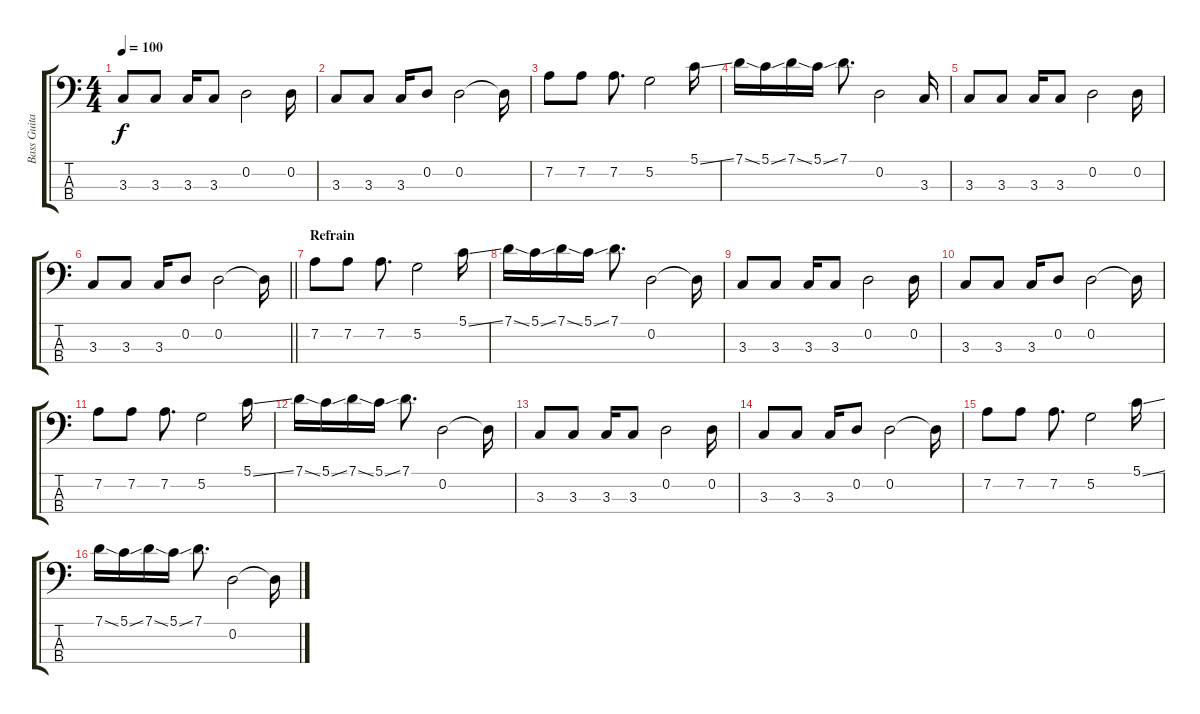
\track ("Bass Guitar" "Bass Guita") {instrument electricbassfinger}
\staff {score tabs}
\tuning (G2 D2 A1 E1) {hide}
\ts (4 4)
\tempo 100
\clef f4
\ks c
3.3.8{dy f} 3.3.8 3.3.16 3.3.8 0.2.2 0.2.16 |
3.3.8 3.3.8 3.3.16 0.2.8 0.2.2 0.2{t}.16 |
7.2.8 7.2.8 7.2.8{d} 5.2.2 5.1{ss}.16 |
7.1{ss}.16 5.1{ss}.16 7.1{ss}.16 5.1{ss}.16 7.1.8{d} 0.2.2 3.3.16 |
3.3.8 3.3.8 3.3.16 3.3.8 0.2.2 0.2.16 |
\barLineRight lightlight
3.3.8 3.3.8 3.3.16 0.2.8 0.2.2 0.2{t}.16 |
\section ("" "Refrain")
7.2.8 7.2.8 7.2.8{d} 5.2.2 5.1{ss}.16 |
7.1{ss}.16 5.1{ss}.16 7.1{ss}.16 5.1{ss}.16 7.1.8{d} 0.2.2 0.2{t}.16 |
3.3.8 3.3.8 3.3.16 3.3.8 0.2.2 0.2.16 |
3.3.8 3.3.8 3.3.16 0.2.8 0.2.2 0.2{t}.16 |
7.2.8 7.2.8 7.2.8{d} 5.2.2 5.1{ss}.16 |
7.1{ss}.16 5.1{ss}.16 7.1{ss}.16 5.1{ss}.16 7.1.8{d} 0.2.2 0.2{t}.16 |
3.3.8 3.3.8 3.3.16 3.3.8 0.2.2 0.2.16 |
3.3.8 3.3.8 3.3.16 0.2.8 0.2.2 0.2{t}.16 |
7.2.8 7.2.8 7.2.8{d} 5.2.2 5.1{ss}.16 |
7.1{ss}.16 5.1{ss}.16 7.1{ss}.16 5.1{ss}.16 7.1.8{d} 0.2.2 0.2{t}.16
